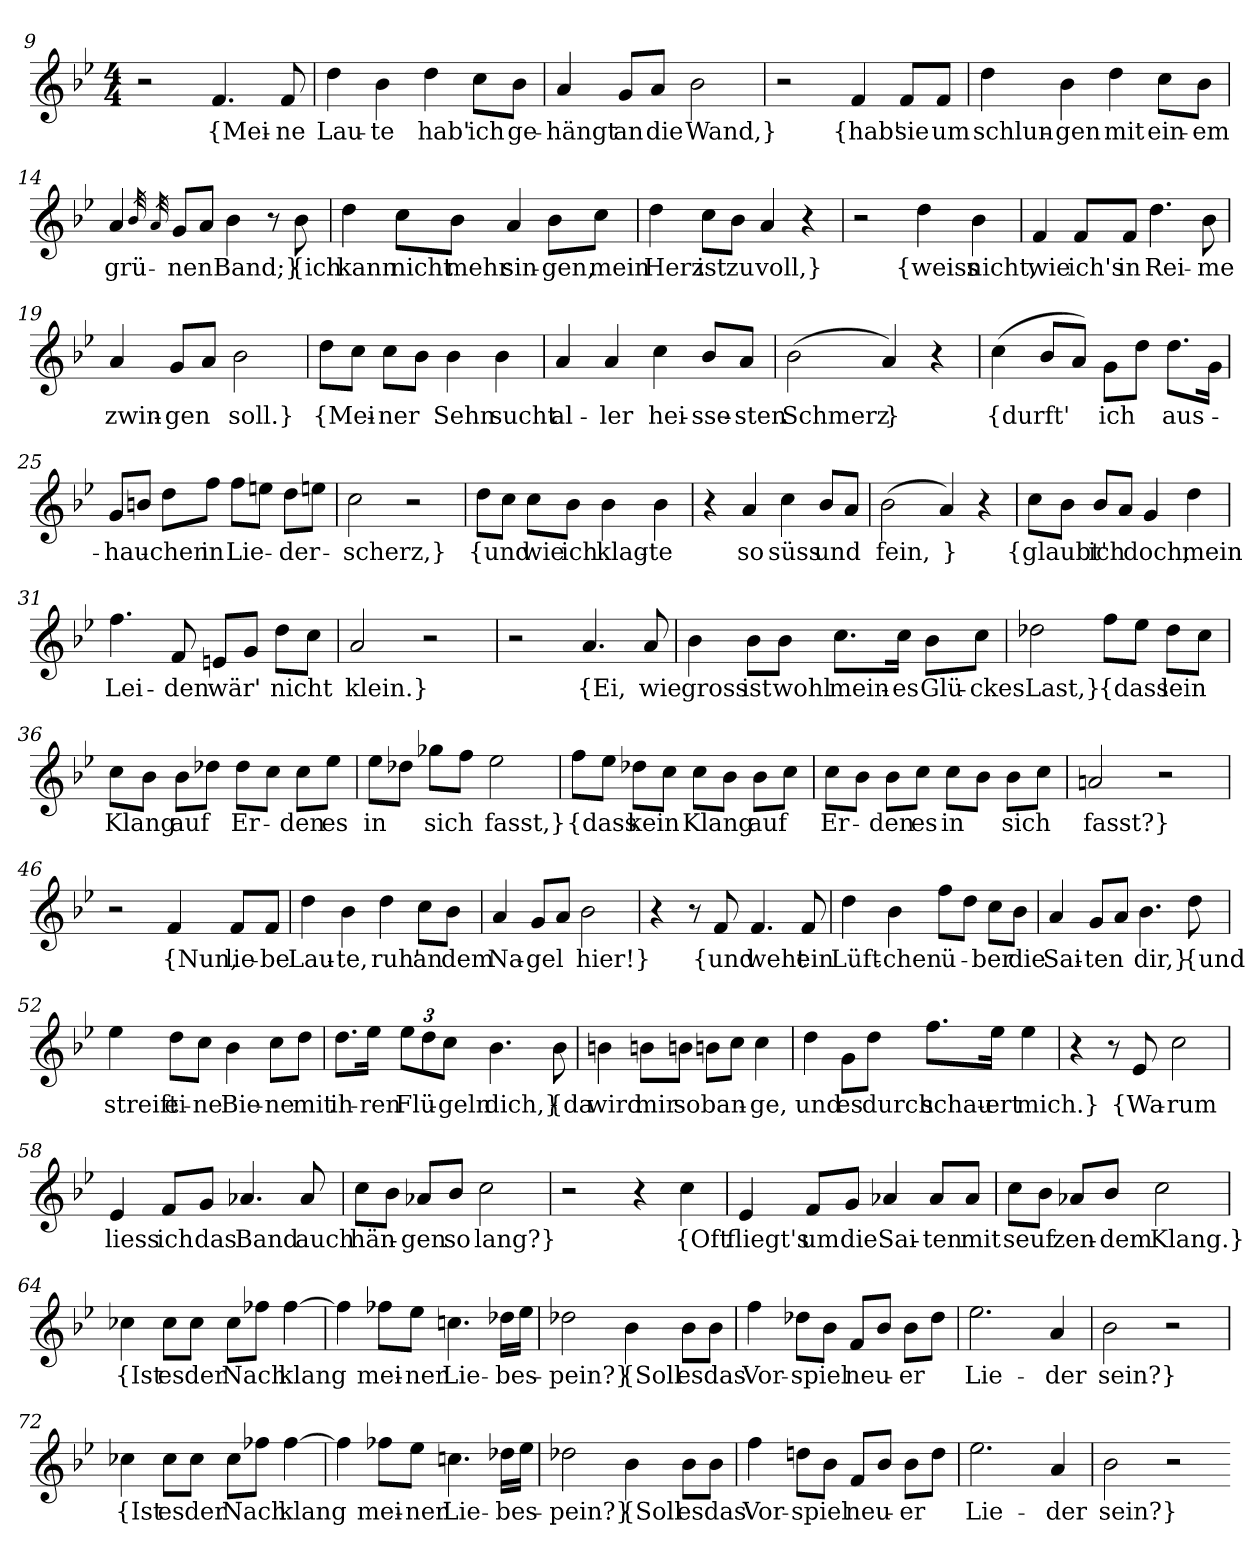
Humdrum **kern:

**kern	**text
*part1	*part1
*staff1	*staff1
*clefG2	*
*k[b-e-]	*
*M4/4	*
=9	=9
2r	.
4.f	{Mei-
8f	-ne
=10	=10
4dd	Lau-
4b-	-te
4dd	hab'
8cc\L	ich
8b-\J	ge-
=11	=11
4a	-hängt
8g/L	an
8a/J	die
2b-	Wand,}
=12	=12
2r	.
4f	{hab'
8f/L	sie
8f/J	um
=13	=13
4dd	schlun-
4b-	-gen
4dd	mit
8cc\L	ein-
8b-\J	-em
=14	=14
4a	grü-
32qb-	.
32qa	.
8g/L	-nen
8a/J	.
4b-	Band;}
8r	.
8b-	{ich
=15	=15
4dd	kann
8cc\L	nicht
8b-\J	mehr
4a	sin-
8b-\L	-gen,
8cc\J	mein
=16	=16
4dd	Herz
8cc\L	ist
8b-\J	zu
4a	voll,}
4r	.
=17	=17
2r	.
4dd	{weiss
4b-	nicht,
=18	=18
4f	wie
8f/L	ich's
8f/J	in
4.dd	Rei-
8b-	-me
=19	=19
4a	zwin-
8g/L	-gen
8a/J	.
2b-	soll.}
=21	=21
8dd\L	{Mei-
8cc\J	.
8cc\L	-ner
8b-\J	.
4b-	Sehn
4b-	sucht
=22	=22
4a	al-
4a	-ler
4cc	hei-
8b-/L	-sse-
8a/J	-sten
=23	=23
(2b-	Schmerz
4a)	}
4r	.
=24	=24
(4cc	{durft'
8b-/L	.
8a/J)	.
8g\L	ich
8dd\J	.
8.dd\L	aus-
16g\Jk	.
=25	=25
8g/L	-hau-
8bn/J	.
8dd\L	-chen
8ff\J	in
8ff\L	Lie-
8een\J	.
8dd\L	-der-
8een\J	.
=26	=26
2cc	-scherz,}
2r	.
=27	=27
8dd\L	{und
8cc\J	.
8cc\L	wie
8b-\J	ich
4b-	klag-
4b-	-te
=28	=28
4r	.
4a	so
4cc	süss
8b-/L	und
8a/J	.
=29	=29
(2b-	fein,
4a)	}
4r	.
=30	=30
8cc\L	{glaubt'
8b-\J	.
8b-/L	ich
8a/J	.
4g	doch,
4dd	mein
=31	=31
4.ff	Lei-
8f	-den
8en/L	wär'
8g/J	.
8dd\L	nicht
8cc\J	.
=32	=32
2a	klein.}
2r	.
=33	=33
2r	.
4.a	{Ei,
8a	wie
=34	=34
4b-	gross
8b-\L	ist
8b-\J	wohl
8.cc\L	mein-
16cc\Jk	-es
8b-\L	Glü-
8cc\J	-ckes
=35	=35
2dd-X	Last,}
8ff\L	{dass
8ee-\J	.
8dd-\L	lein
8cc\J	.
=36	=36
8cc\L	Klang
8b-\J	.
8b-\L	auf
8dd-X\J	.
8dd-\L	Er-
8cc\J	.
8cc\L	-den
8ee-\J	es
=37	=37
8ee-\L	in
8dd-X\J	.
8gg-X\L	sich
8ff\J	.
2ee-	fasst,}
=38	=38
8ff\L	{dass
8ee-\J	.
8dd-X\L	kein
8cc\J	.
8cc\L	Klang
8b-\J	.
8b-\L	auf
8cc\J	.
=39	=39
8cc\L	Er-
8b-\J	.
8b-\L	-den
8cc\J	es
8cc\L	in
8b-\J	.
8b-\L	sich
8cc\J	.
=40	=40
2an	fasst?}
2r	.
=46	=46
2r	.
4f	{Nun,
8f/L	lie-
8f/J	-be
=47	=47
4dd	Lau-
4b-	-te,
4dd	ruh'
8cc\L	an
8b-\J	dem
=48	=48
4a	Na-
8g/L	-gel
8a/J	.
2b-	hier!}
=49	=49
4r	.
8r	.
8f	{und
4.f	weht
8f	ein
=50	=50
4dd	Lüft-
4b-	-chen
8ff\L	ü-
8dd\J	.
8cc\L	-ber
8b-\J	die
=51	=51
4a	Sai-
8g/L	-ten
8a/J	.
4.b-	dir,}
8dd	{und
=52	=52
4ee-	streift
8dd\L	ei-
8cc\J	-ne
4b-	Bie-
8cc\L	-ne
8dd\J	mit
=53	=53
8.dd\L	ih-
16ee-\Jk	-ren
12ee-\L	Flü-
12dd\	.
12cc\J	-geln
4.b-	dich,}
8b-	{da
=54	=54
4bn	wird
8bn\L	mir
8bn\J	so
8bn\L	ban-
8cc\J	.
4cc	-ge,
=55	=55
4dd	und
8g\L	es
8dd\J	durch
8.ff\L	schau-
16ee-\Jk	-ert
4ee-	mich.}
=57	=57
4r	.
8r	.
8e-	{Wa-
2cc	-rum
=58	=58
4e-	liess
8f/L	ich
8g/J	das
4.a-X	Band
8a-	auch
=59	=59
8cc\L	hän-
8b-\J	.
8a-X/L	-gen
8b-/J	so
2cc	lang?}
=60	=60
2r	.
4r	.
4cc	{Oft
=61	=61
4e-	fliegt's
8f/L	um
8g/J	die
4a-X	Sai-
8a-/L	-ten
8a-/J	mit
=62	=62
8cc\L	seuf
8b-\J	.
8a-X/L	zen-
8b-/J	-dem
2cc	Klang.}
=64	=64
4cc-X	{Ist
8cc-\L	es
8cc-\J	der
8cc-\L	Nach
8ff-X\J	.
[4ff-	klang
=65	=65
4ff-]	.
8ff-X\L	mei-
8ee-\J	-ner
4.ccn	Lie-
16dd-X\LL	-bes-
16ee-\JJ	.
=66	=66
2dd-X	-pein?}
4b-	{Soll
8b-\L	es
8b-\J	das
=67	=67
4ff	Vor-
8dd-X\L	-spiel
8b-\J	.
8f/L	neu-
8b-/J	.
8b-\L	-er
8dd-\J	.
=68	=68
2.ee-	Lie-
4a	-der
=69	=69
2b-	sein?}
2r	.
=72	=72
4cc-X	{Ist
8cc-\L	es
8cc-\J	der
8cc-\L	Nach
8ff-X\J	.
[4ff-	klang
=73	=73
4ff-]	.
8ff-X\L	mei-
8ee-\J	-ner
4.ccn	Lie-
16dd-X\LL	-bes-
16ee-\JJ	.
=74	=74
2dd-X	-pein?}
4b-	{Soll
8b-\L	es
8b-\J	das
=75	=75
4ff	Vor-
8ddn\L	-spiel
8b-\J	.
8f/L	neu-
8b-/J	.
8b-\L	-er
8dd\J	.
=76	=76
2.ee-	Lie-
4a	-der
=77	=77
2b-	sein?}
2r	.
=-	=-
*-	*-
